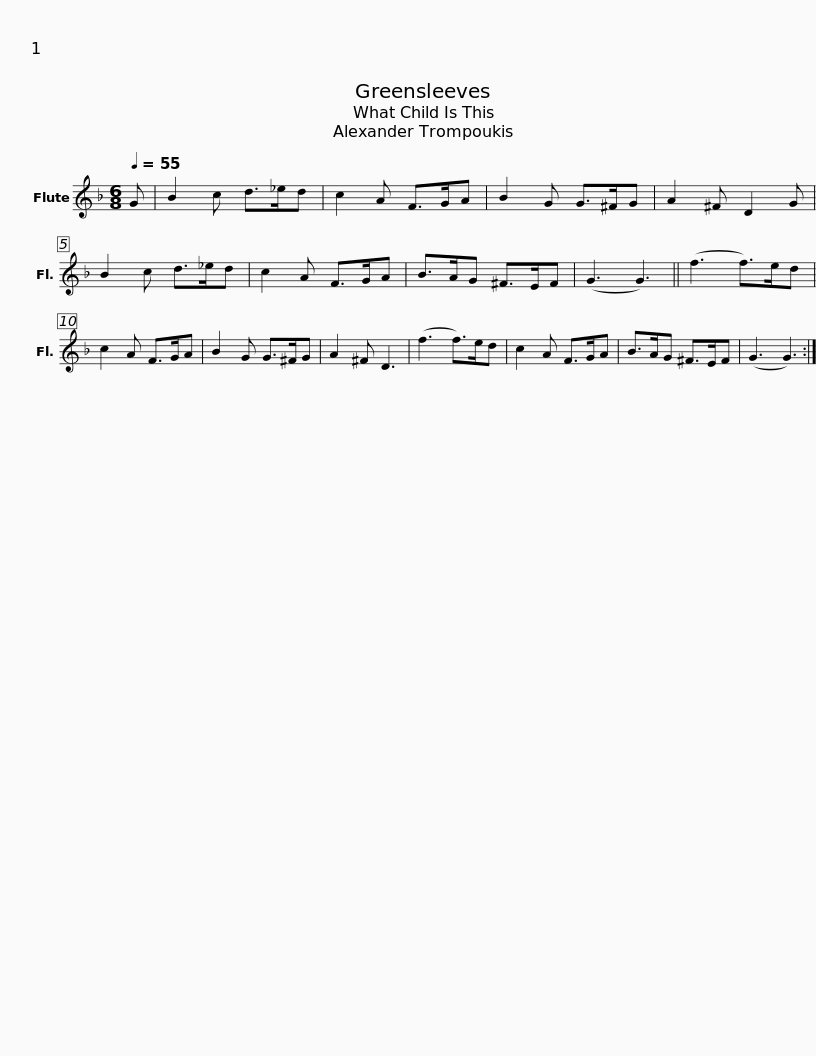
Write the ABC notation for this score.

X:1
L:1/8
Q:1/4=55
M:6/8
I:linebreak $
K:F
V:1 treble
V:1
 G | B2 c d>_ed | c2 A F>GA | B2 G G>^FG |$ A2 ^F D2 G | %5
 B2 c d>_ed | c2 A F>GA | B>AG ^F>EF |$ (G3 G3) || (f3 f>)ed | %10
 c2 A F>GA | B2 G G>^FG |$ A2 ^F D3 | (f3 f>)ed | c2 A F>GA | %15
 B>AG ^F>EF |$ (G3 G3) :| %17
